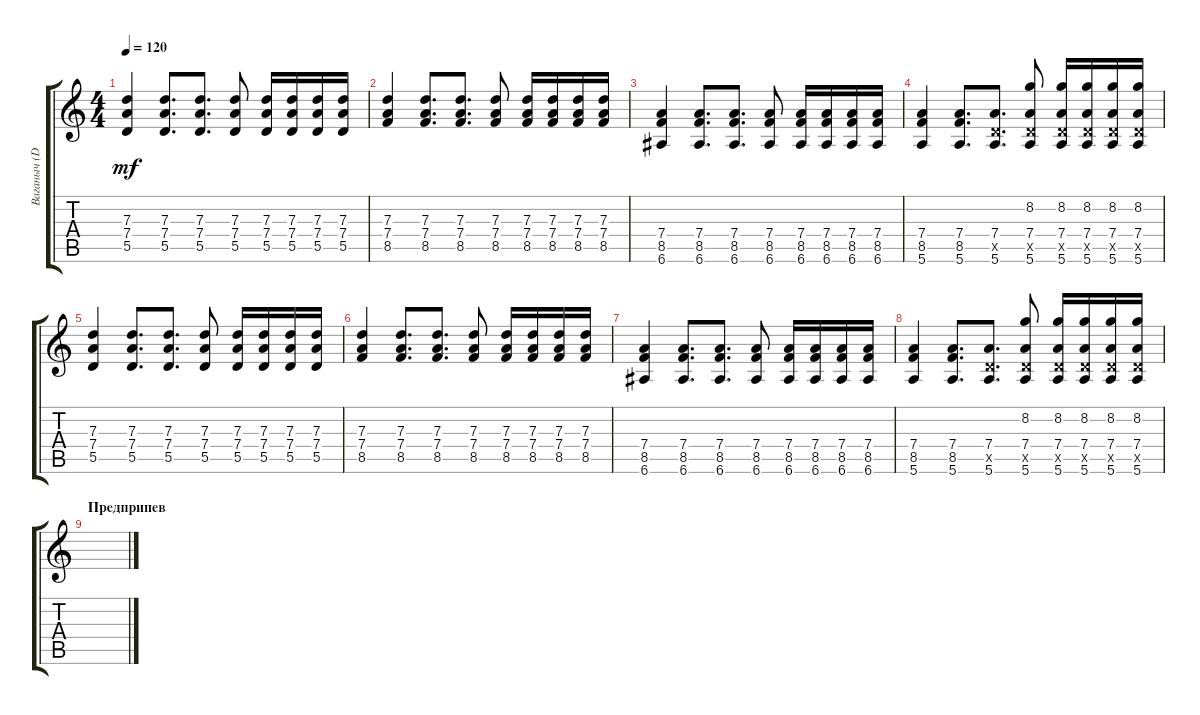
\track ("Ваганыч (Distortion)" "Ваганыч (D") {instrument overdrivenguitar}
\staff {score tabs}
\tuning (E4 B3 G3 D3 A2 E2) {hide}
\ts (4 4)
\tempo 120
\clef g2
\ks c
(7.3 7.4 5.5).4{dy mf} (7.3 7.4 5.5).8{d} (7.3 7.4 5.5).8{d} (7.3 7.4 5.5).8 (7.3 7.4 5.5).16 (7.3 7.4 5.5).16 (7.3 7.4 5.5).16 (7.3 7.4 5.5).16 |
(7.3 7.4 8.5).4 (7.3 7.4 8.5).8{d} (7.3 7.4 8.5).8{d} (7.3 7.4 8.5).8 (7.3 7.4 8.5).16 (7.3 7.4 8.5).16 (7.3 7.4 8.5).16 (7.3 7.4 8.5).16 |
(7.4 8.5 6.6).4 (7.4 8.5 6.6).8{d} (7.4 8.5 6.6).8{d} (7.4 8.5 6.6).8 (7.4 8.5 6.6).16 (7.4 8.5 6.6).16 (7.4 8.5 6.6).16 (7.4 8.5 6.6).16 |
(7.4 8.5 5.6).4 (7.4 8.5 5.6).8{d} (7.4 5.5{x} 5.6).8{d} (8.2 7.4 5.5{x} 5.6).8 (8.2 7.4 5.5{x} 5.6).16 (8.2 7.4 5.5{x} 5.6).16 (8.2 7.4 5.5{x} 5.6).16 (8.2 7.4 5.5{x} 5.6).16 |
(7.3 7.4 5.5).4 (7.3 7.4 5.5).8{d} (7.3 7.4 5.5).8{d} (7.3 7.4 5.5).8 (7.3 7.4 5.5).16 (7.3 7.4 5.5).16 (7.3 7.4 5.5).16 (7.3 7.4 5.5).16 |
(7.3 7.4 8.5).4 (7.3 7.4 8.5).8{d} (7.3 7.4 8.5).8{d} (7.3 7.4 8.5).8 (7.3 7.4 8.5).16 (7.3 7.4 8.5).16 (7.3 7.4 8.5).16 (7.3 7.4 8.5).16 |
(7.4 8.5 6.6).4 (7.4 8.5 6.6).8{d} (7.4 8.5 6.6).8{d} (7.4 8.5 6.6).8 (7.4 8.5 6.6).16 (7.4 8.5 6.6).16 (7.4 8.5 6.6).16 (7.4 8.5 6.6).16 |
(7.4 8.5 5.6).4 (7.4 8.5 5.6).8{d} (7.4 5.5{x} 5.6).8{d} (8.2 7.4 5.5{x} 5.6).8 (8.2 7.4 5.5{x} 5.6).16 (8.2 7.4 5.5{x} 5.6).16 (8.2 7.4 5.5{x} 5.6).16 (8.2 7.4 5.5{x} 5.6).16 |
\section ("" "Предприпев")
